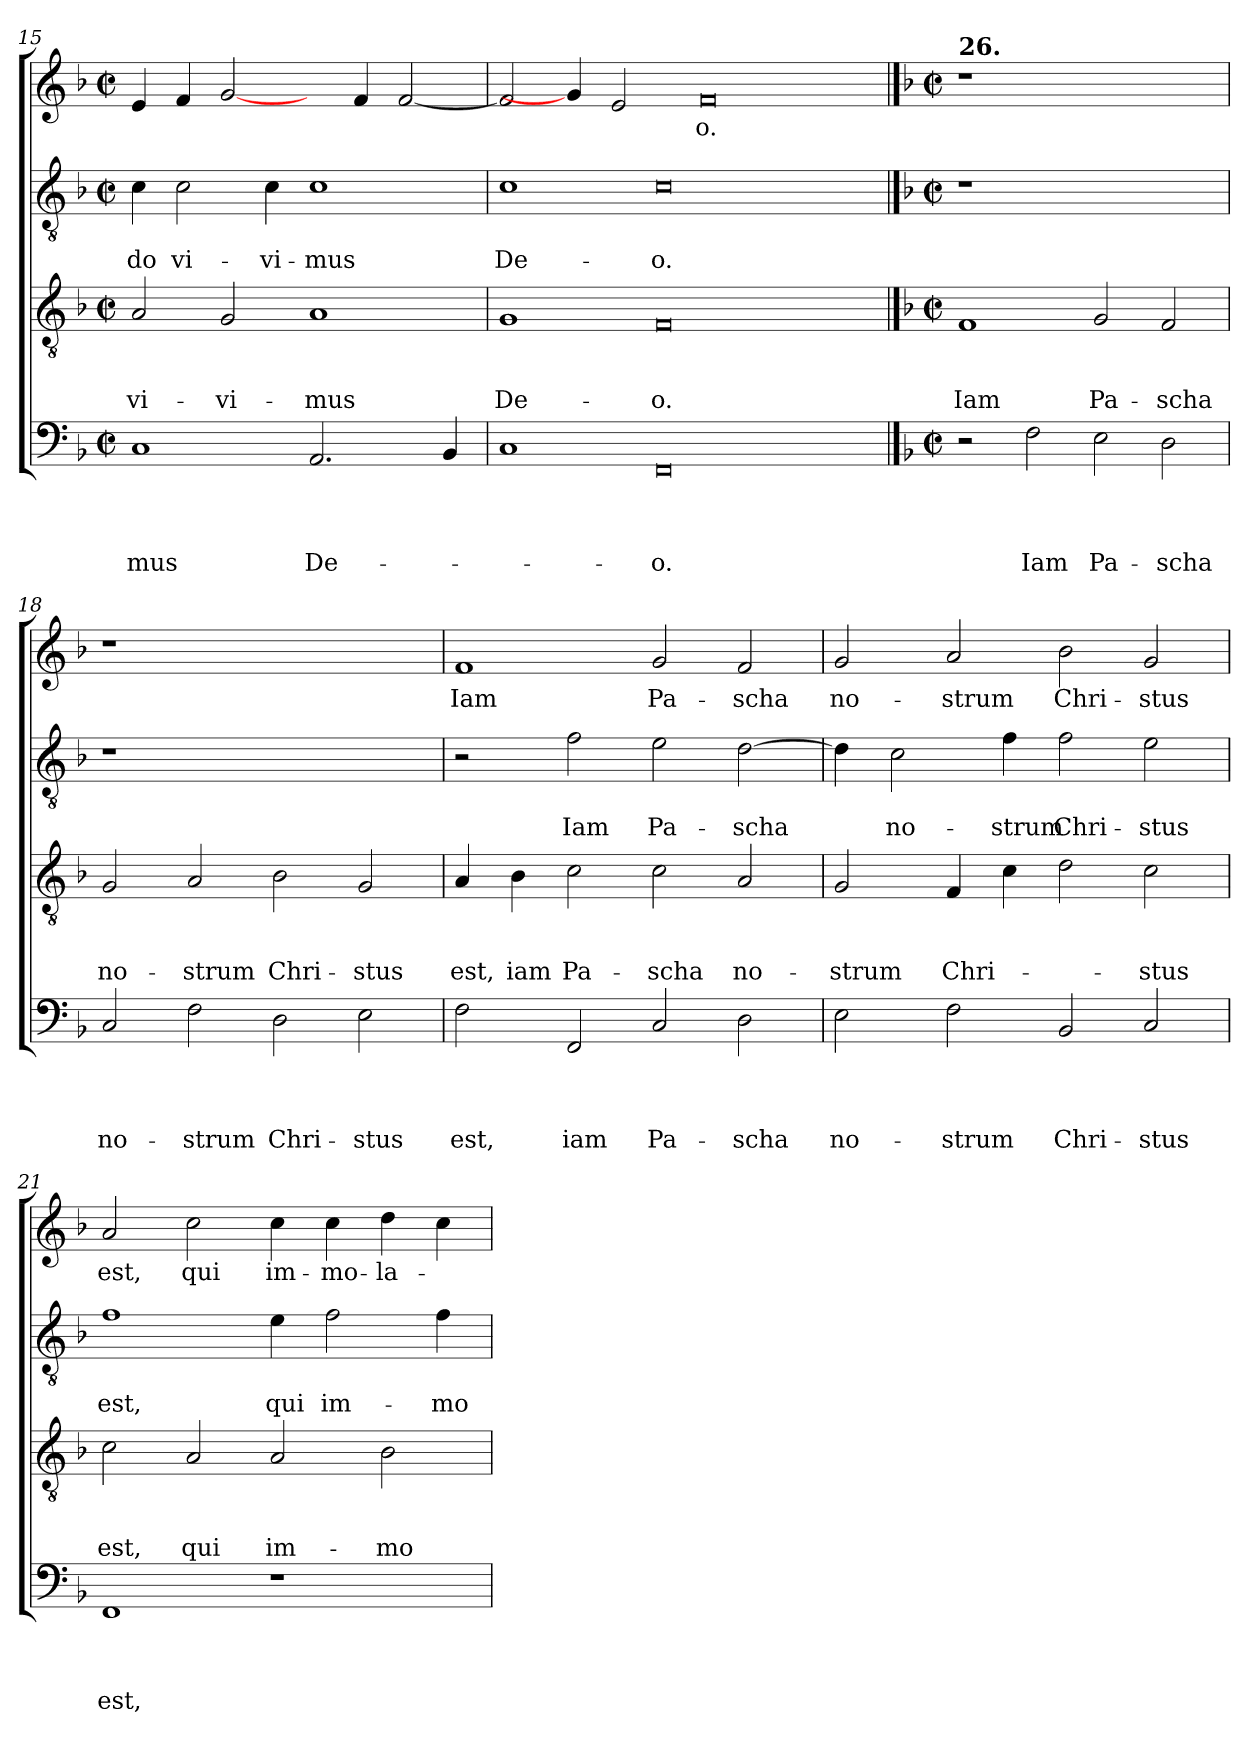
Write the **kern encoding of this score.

**kern	**text	**text	**text	**text	**kern	**text	**text	**text	**kern	**text	**text	**kern	**text
*part4	*part4	*part4	*part4	*part4	*part3	*part3	*part3	*part3	*part2	*part2	*part2	*part1	*part1
*staff4	*staff4	*staff4	*staff4	*staff4	*staff3	*staff3	*staff3	*staff3	*staff2	*staff2	*staff2	*staff1	*staff1
*clefF4	*	*	*	*	*clefGv2	*	*	*	*clefGv2	*	*	*clefG2	*
*k[b-]	*	*	*	*	*k[b-]	*	*	*	*k[b-]	*	*	*k[b-]	*
*F:	*	*	*	*	*F:	*	*	*	*F:	*	*	*F:	*
*M2/2	*	*	*	*	*M2/2	*	*	*	*M2/2	*	*	*M2/2	*
*met(c|)	*	*	*	*	*met(c|)	*	*	*	*met(c|)	*	*	*met(c|)	*
=15	=15	=15	=15	=15	=15	=15	=15	=15	=15	=15	=15	=15	=15
!	!	!	!	!LO:LY:b	!	!	!	!LO:LY:b	!	!	!LO:LY:b	!	!
1C	.	.	.	-mus	2A/	.	.	vi-	4c\	.	-do	4e/	.
!	!	!	!	!	!	!	!	!	!	!	!LO:LY:b	!	!
.	.	.	.	.	.	.	.	.	2c\	.	vi-	4f/	.
!	!	!	!	!	!	!	!	!LO:LY:b	!	!	!	!	!
.	.	.	.	.	2G/	.	.	-vi-	.	.	.	[2g/	.
!	!	!	!	!	!	!	!	!	!	!	!LO:LY:b	!	!
.	.	.	.	.	.	.	.	.	4c\	.	-vi-	.	.
!	!	!	!	!LO:LY:b	!	!	!	!LO:LY:b	!	!	!LO:LY:b	!	!
2.AA/	.	.	.	De-	1A	.	.	-mus	1c	.	-mus	4ryy	.
.	.	.	.	.	.	.	.	.	.	.	.	4f/	.
.	.	.	.	.	.	.	.	.	.	.	.	[2f/	.
4BB-/	.	.	.	.	.	.	.	.	.	.	.	.	.
=16	=16	=16	=16	=16	=16	=16	=16	=16	=16	=16	=16	=16	=16
!	!	!	!	!	!	!	!	!LO:LY:b	!	!	!LO:LY:b	!	!
1C	.	.	.	.	1G	.	.	De-	1c	.	De-	2f/]	.
.	.	.	.	.	.	.	.	.	.	.	.	4g/]	.
.	.	.	.	.	.	.	.	.	.	.	.	2e/	.
!	!	!	!	!LO:LY:b	!	!	!	!LO:LY:b	!	!	!LO:LY:b	!	!
0FF	.	.	.	-o.	0F	.	.	-o.	0c	.	-o.	.	.
!	!	!	!	!	!	!	!	!	!	!	!	!	!LO:LY:b
.	.	.	.	.	.	.	.	.	.	.	.	0f	-o.
4ryy	.	.	.	.	4ryy	.	.	.	4ryy	.	.	.	.
!!LO:LB:g=z
==17	==17	==17	==17	==17	==17	==17	==17	==17	==17	==17	==17	==17	==17
*k[b-]	*	*	*	*	*k[b-]	*	*	*	*k[b-]	*	*	*k[b-]	*
*F:	*	*	*	*	*F:	*	*	*	*F:	*	*	*F:	*
*M2/2	*	*	*	*	*M2/2	*	*	*	*M2/2	*	*	*M2/2	*
*met(c|)	*	*	*	*	*met(c|)	*	*	*	*met(c|)	*	*	*met(c|)	*
!	!	!	!	!	!	!	!	!	!	!	!	!LO:TX:a:B:t=26.	!
!	!	!	!	!	!	!	!	!LO:LY:b	!	!	!	!	!
2r	.	.	.	.	1F	.	.	Iam	1r	.	.	1r	.
!	!	!	!	!LO:LY:b	!	!	!	!	!	!	!	!	!
2F\	.	.	.	Iam	.	.	.	.	.	.	.	.	.
!	!	!	!	!LO:LY:b	!	!	!	!LO:LY:b	!	!	!	!	!
2E\	.	.	.	Pa-	2G/	.	.	Pa-	1ryy	.	.	1ryy	.
!	!	!	!	!LO:LY:b	!	!	!	!LO:LY:b	!	!	!	!	!
2D\	.	.	.	-scha	2F/	.	.	-scha	.	.	.	.	.
=18	=18	=18	=18	=18	=18	=18	=18	=18	=18	=18	=18	=18	=18
!	!	!	!	!LO:LY:b	!	!	!	!LO:LY:b	!	!	!	!	!
2C/	.	.	.	no-	2G/	.	.	no-	1r	.	.	1r	.
!	!	!	!	!LO:LY:b	!	!	!	!LO:LY:b	!	!	!	!	!
2F\	.	.	.	-strum	2A/	.	.	-strum	.	.	.	.	.
!	!	!	!	!LO:LY:b	!	!	!	!LO:LY:b	!	!	!	!	!
2D\	.	.	.	Chri-	2B-\	.	.	Chri-	1ryy	.	.	1ryy	.
!	!	!	!	!LO:LY:b	!	!	!	!LO:LY:b	!	!	!	!	!
2E\	.	.	.	-stus	2G/	.	.	-stus	.	.	.	.	.
=19	=19	=19	=19	=19	=19	=19	=19	=19	=19	=19	=19	=19	=19
!	!	!	!	!LO:LY:b	!	!	!	!LO:LY:b	!	!	!	!	!LO:LY:b
2F\	.	.	.	est,	4A/	.	.	est,	2r	.	.	1f	Iam
!	!	!	!	!	!	!	!	!LO:LY:b	!	!	!	!	!
.	.	.	.	.	4B-\	.	.	iam	.	.	.	.	.
!	!	!	!	!LO:LY:b	!	!	!	!LO:LY:b	!	!	!LO:LY:b	!	!
2FF/	.	.	.	iam	2c\	.	.	Pa-	2f\	.	Iam	.	.
!	!	!	!	!LO:LY:b	!	!	!	!LO:LY:b	!	!	!LO:LY:b	!	!LO:LY:b
2C/	.	.	.	Pa-	2c\	.	.	-scha	2e\	.	Pa-	2g/	Pa-
!	!	!	!	!LO:LY:b	!	!	!	!LO:LY:b	!	!	!LO:LY:b	!	!LO:LY:b
2D\	.	.	.	-scha	2A/	.	.	no-	[2d\	.	-scha	2f/	-scha
=20	=20	=20	=20	=20	=20	=20	=20	=20	=20	=20	=20	=20	=20
!	!	!	!	!LO:LY:b	!	!	!	!LO:LY:b	!	!	!	!	!LO:LY:b
2E\	.	.	.	no-	2G/	.	.	-strum	4d\]	.	.	2g/	no-
!	!	!	!	!	!	!	!	!	!	!	!LO:LY:b	!	!
.	.	.	.	.	.	.	.	.	2c\	.	no-	.	.
!	!	!	!	!LO:LY:b	!	!	!	!LO:LY:b	!	!	!	!	!LO:LY:b
2F\	.	.	.	-strum	4F/	.	.	Chri-	.	.	.	2a/	-strum
!	!	!	!	!	!	!	!	!	!	!	!LO:LY:b	!	!
.	.	.	.	.	4c\	.	.	.	4f\	.	-strum	.	.
!	!	!	!	!LO:LY:b	!	!	!	!	!	!	!LO:LY:b	!	!LO:LY:b
2BB-/	.	.	.	Chri-	2d\	.	.	.	2f\	.	Chri-	2b-\	Chri-
!	!	!	!	!LO:LY:b	!	!	!	!LO:LY:b	!	!	!LO:LY:b	!	!LO:LY:b
2C/	.	.	.	-stus	2c\	.	.	-stus	2e\	.	-stus	2g/	-stus
!!LO:PB:g=z
=21	=21	=21	=21	=21	=21	=21	=21	=21	=21	=21	=21	=21	=21
!	!	!	!	!LO:LY:b	!	!	!	!LO:LY:b	!	!	!LO:LY:b	!	!LO:LY:b
1FF	.	.	.	est,	2c\	.	.	est,	1f	.	est,	2a/	est,
!	!	!	!	!	!	!	!	!LO:LY:b	!	!	!	!	!LO:LY:b
.	.	.	.	.	2A/	.	.	qui	.	.	.	2cc\	qui
!	!	!	!	!	!	!	!	!LO:LY:b	!	!	!LO:LY:b	!	!LO:LY:b
1r	.	.	.	.	2A/	.	.	im-	4e\	.	qui	4cc\	im-
!	!	!	!	!	!	!	!	!	!	!	!LO:LY:b	!	!LO:LY:b
.	.	.	.	.	.	.	.	.	2f\	.	im-	4cc\	-mo-
!	!	!	!	!	!	!	!	!LO:LY:b	!	!	!	!	!LO:LY:b
.	.	.	.	.	2B-\	.	.	-mo-	.	.	.	4dd\	-la-
!	!	!	!	!	!	!	!	!	!	!	!LO:LY:b	!	!
.	.	.	.	.	.	.	.	.	4f\	.	-mo-	4cc\	.
=	=	=	=	=	=	=	=	=	=	=	=	=	=
*-	*-	*-	*-	*-	*-	*-	*-	*-	*-	*-	*-	*-	*-
